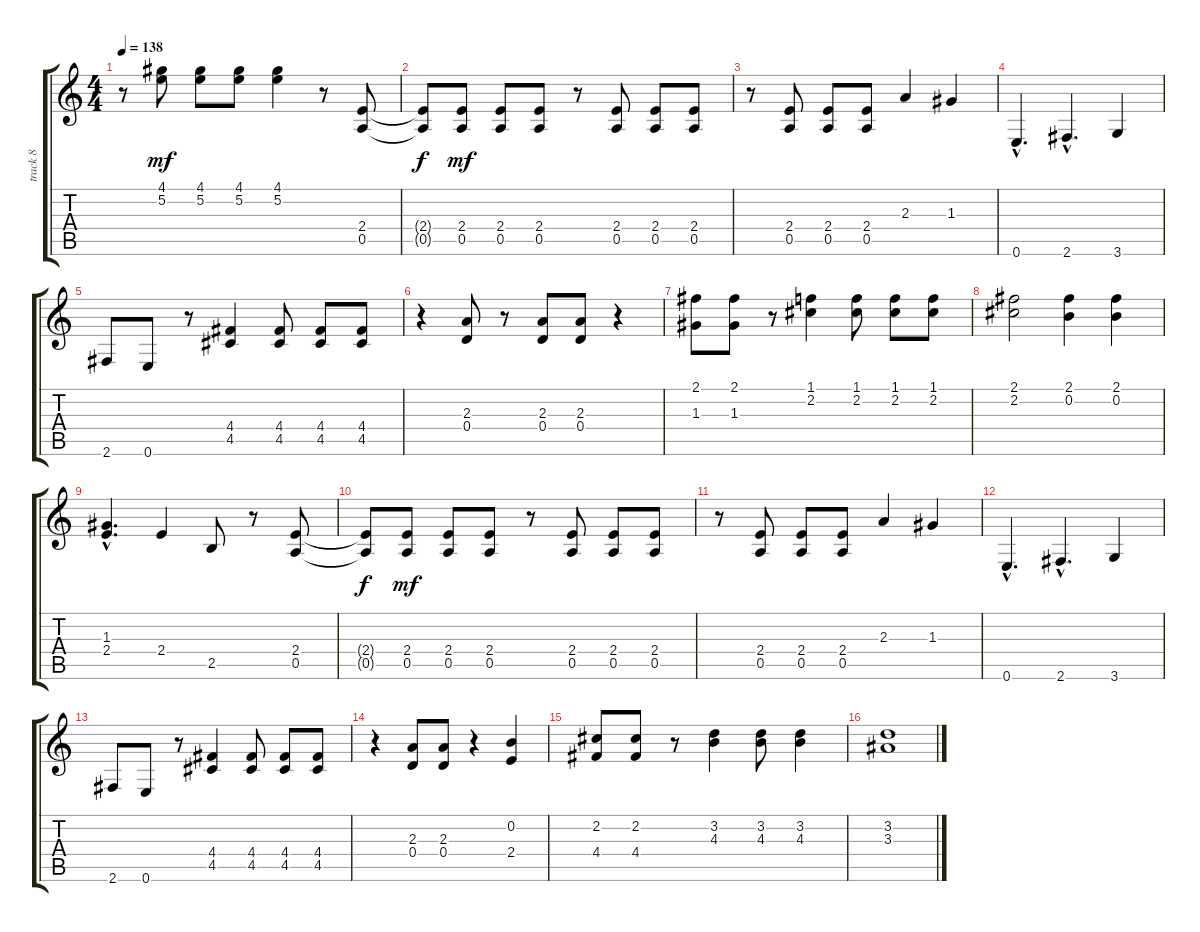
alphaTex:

\track ("track 8 " "track 8 ") {instrument overdrivenguitar}
\staff {score tabs}
\tuning (E4 B3 G3 D3 A2 E2) {hide}
\ts (4 4)
\tempo 138
\clef g2
\ks c
r.8{dy mf} (4.1 5.2).8 (4.1 5.2).8 (4.1 5.2).8 (4.1 5.2).4 r.8 (2.4 0.5).8 |
(2.4{t} 0.5{t}).8{dy f} (2.4 0.5).8{dy mf} (2.4 0.5).8 (2.4 0.5).8 r.8 (2.4 0.5).8 (2.4 0.5).8 (2.4 0.5).8 |
r.8 (2.4 0.5).8 (2.4 0.5).8 (2.4 0.5).8 2.3.4 1.3.4 |
0.6{hac}.4{d} 2.6{hac}.4{d} 3.6.4 |
2.6.8 0.6.8 r.8 (4.4 4.5).4 (4.4 4.5).8 (4.4 4.5).8 (4.4 4.5).8 |
r.4 (2.3 0.4).8 r.8 (2.3 0.4).8 (2.3 0.4).8 r.4 |
(2.1 1.3).8 (2.1 1.3).8 r.8 (1.1 2.2).4 (1.1 2.2).8 (1.1 2.2).8 (1.1 2.2).8 |
(2.1 2.2).2 (2.1 0.2).4 (2.1 0.2).4 |
(1.3{hac} 2.4{hac}).4{d} 2.4.4 2.5.8 r.8 (2.4 0.5).8 |
(2.4{t} 0.5{t}).8{dy f} (2.4 0.5).8{dy mf} (2.4 0.5).8 (2.4 0.5).8 r.8 (2.4 0.5).8 (2.4 0.5).8 (2.4 0.5).8 |
r.8 (2.4 0.5).8 (2.4 0.5).8 (2.4 0.5).8 2.3.4 1.3.4 |
0.6{hac}.4{d} 2.6{hac}.4{d} 3.6.4 |
2.6.8 0.6.8 r.8 (4.4 4.5).4 (4.4 4.5).8 (4.4 4.5).8 (4.4 4.5).8 |
r.4 (2.3 0.4).8 (2.3 0.4).8 r.4 (0.2 2.4).4 |
(2.2 4.4).8 (2.2 4.4).8 r.8 (3.2 4.3).4 (3.2 4.3).8 (3.2 4.3).4 |
(3.2 3.3).1
